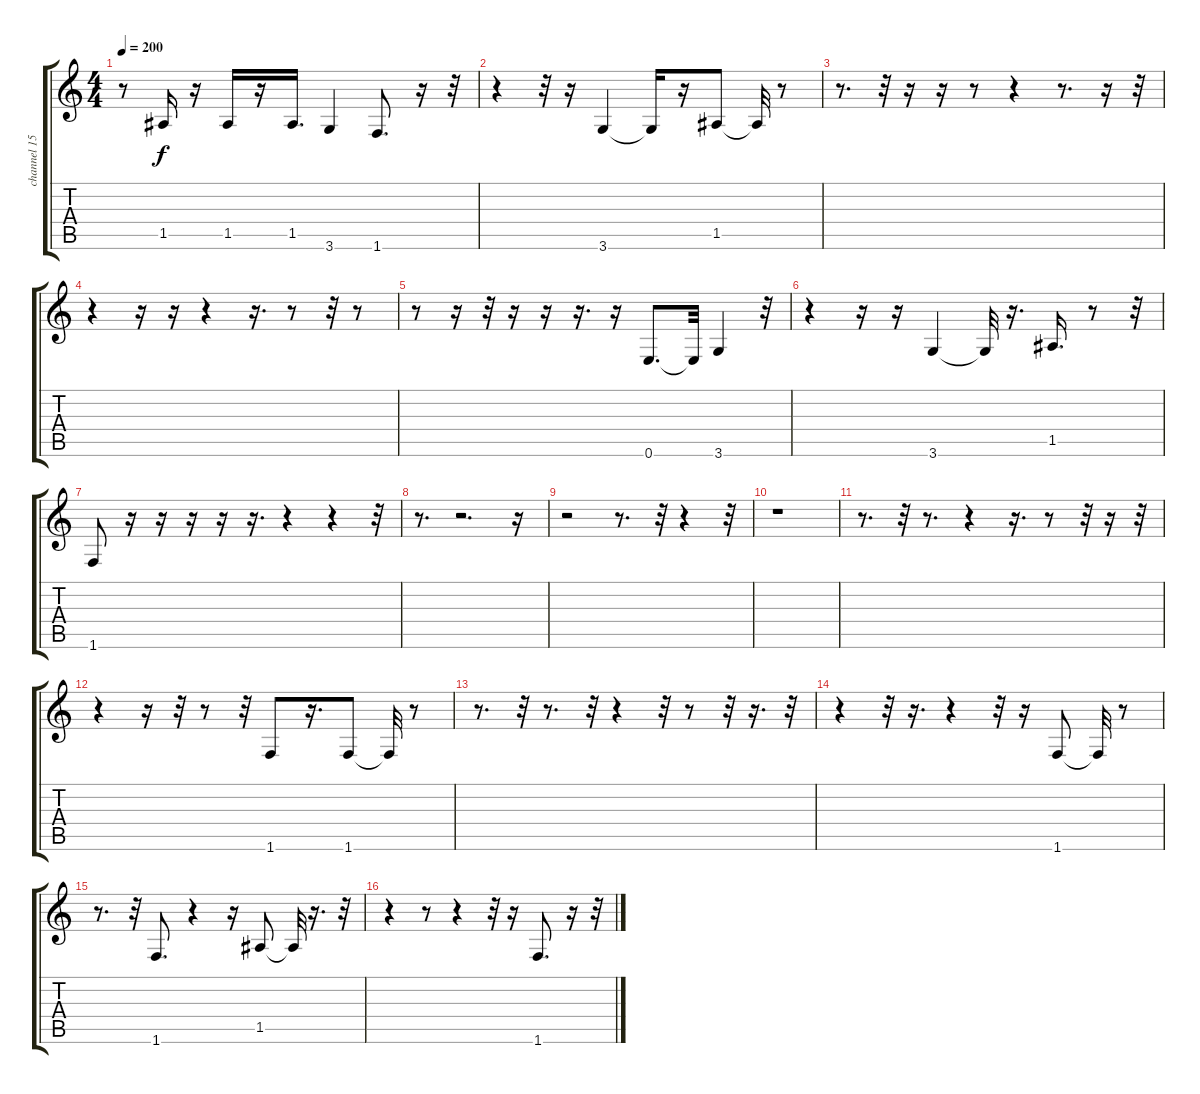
\track ("channel 15          " "channel 15") {instrument fretlessbass}
\staff {score tabs}
\tuning (E4 B3 G3 D3 A2 E2) {hide}
\ts (4 4)
\tempo 200
\clef g2
\ks c
r.8{dy f} 1.5.16 r.16 1.5.16 r.16 1.5.16{d} 3.6.4 1.6.8{d} r.16 r.32 |
r.4 r.32 r.16 3.6.4 3.6{t}.16 r.16 1.5.8 1.5{t}.32 r.8 |
r.8{d} r.32 r.16 r.16 r.8 r.4 r.8{d} r.16 r.32 |
r.4 r.16 r.16 r.4 r.16{d} r.8 r.32 r.8 |
r.8 r.16 r.32 r.16 r.16 r.16{d} r.16 0.6.8{d} 0.6{t}.32 3.6.4 r.32 |
r.4 r.16 r.16 3.6.4 3.6{t}.32 r.16{d} 1.5.16{d} r.8 r.32 |
1.6.8 r.16 r.16 r.16 r.16 r.16{d} r.4 r.4 r.32 |
r.8{d} r.2{d} r.16 |
r.2 r.8{d} r.32 r.4 r.32 |
r.1 |
r.8{d} r.32 r.8{d} r.4 r.16{d} r.8 r.32 r.16 r.32 |
r.4 r.16 r.32 r.8 r.32 1.6.8 r.16{d} 1.6.8 1.6{t}.32 r.8 |
r.8{d} r.32 r.8{d} r.32 r.4 r.32 r.8 r.32 r.16{d} r.32 |
r.4 r.32 r.16{d} r.4 r.32 r.16 1.6.8 1.6{t}.32 r.8 |
r.8{d} r.32 1.6.8{d} r.4 r.16 1.5.8 1.5{t}.32 r.16{d} r.32 |
r.4 r.8 r.4 r.32 r.16 1.6.8{d} r.16 r.32
